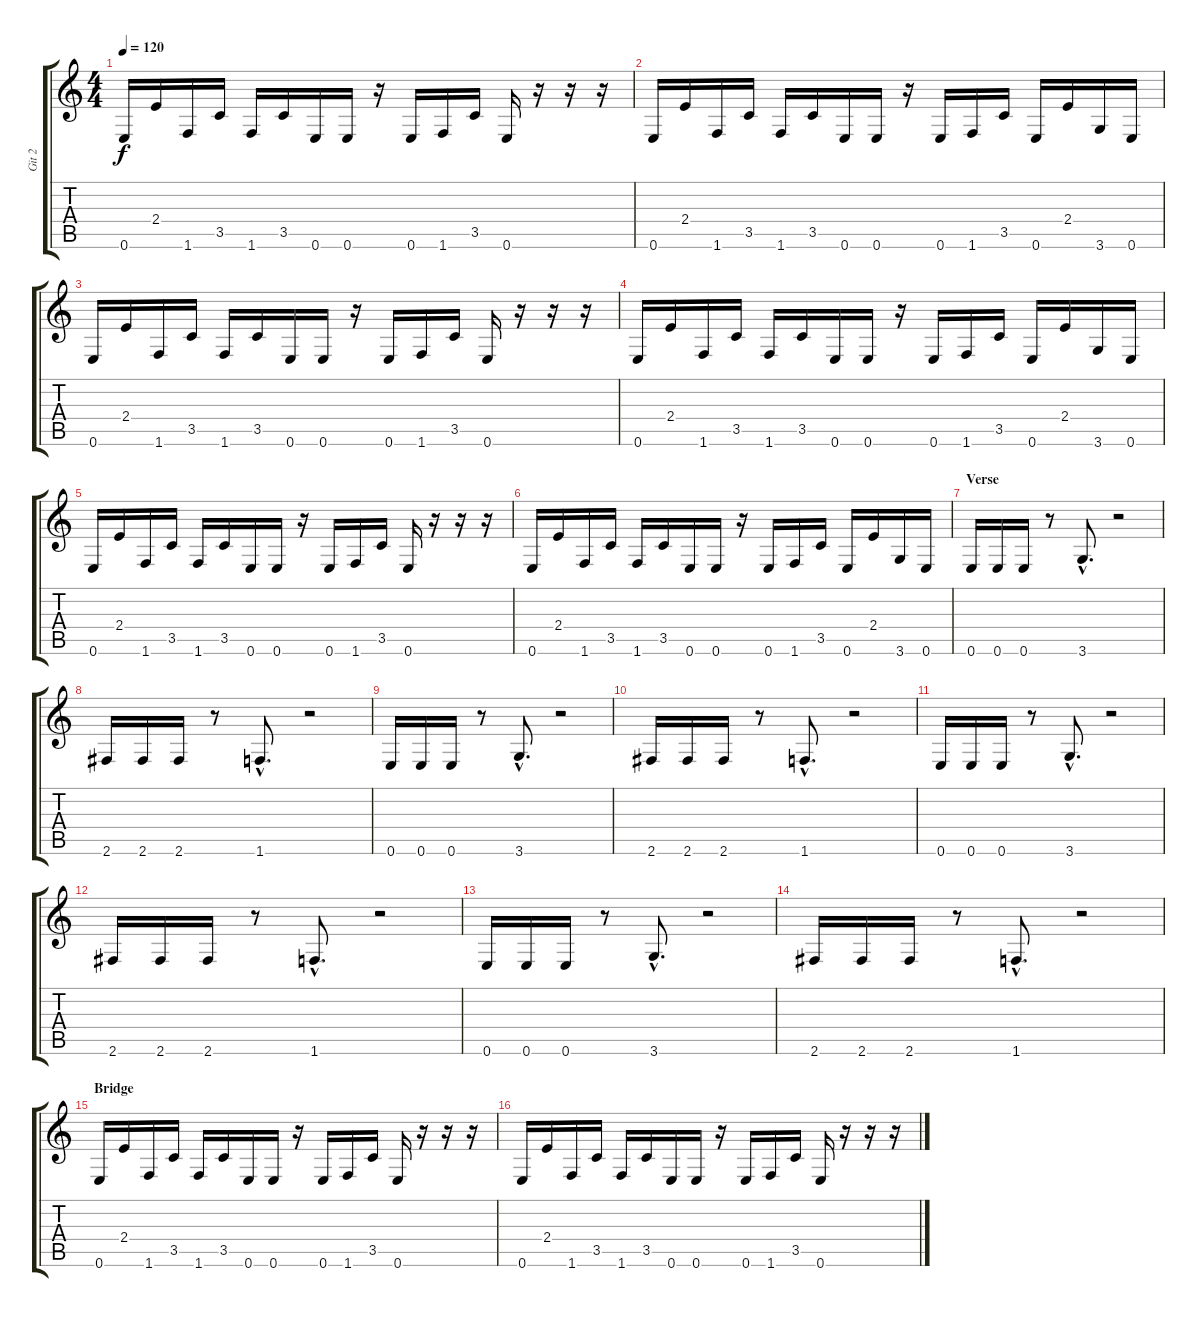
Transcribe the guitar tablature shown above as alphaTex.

\track ("Git 2" "Git 2") {instrument overdrivenguitar}
\staff {score tabs}
\tuning (E4 B3 G3 D3 A2 E2) {hide}
\ts (4 4)
\tempo 120
\clef g2
\ks c
0.6.16{dy f} 2.4.16 1.6.16 3.5.16 1.6.16 3.5.16 0.6.16 0.6.16 r.16 0.6.16 1.6.16 3.5.16 0.6.16 r.16 r.16 r.16 |
0.6.16 2.4.16 1.6.16 3.5.16 1.6.16 3.5.16 0.6.16 0.6.16 r.16 0.6.16 1.6.16 3.5.16 0.6.16 2.4.16 3.6.16 0.6.16 |
0.6.16 2.4.16 1.6.16 3.5.16 1.6.16 3.5.16 0.6.16 0.6.16 r.16 0.6.16 1.6.16 3.5.16 0.6.16 r.16 r.16 r.16 |
0.6.16 2.4.16 1.6.16 3.5.16 1.6.16 3.5.16 0.6.16 0.6.16 r.16 0.6.16 1.6.16 3.5.16 0.6.16 2.4.16 3.6.16 0.6.16 |
0.6.16 2.4.16 1.6.16 3.5.16 1.6.16 3.5.16 0.6.16 0.6.16 r.16 0.6.16 1.6.16 3.5.16 0.6.16 r.16 r.16 r.16 |
0.6.16 2.4.16 1.6.16 3.5.16 1.6.16 3.5.16 0.6.16 0.6.16 r.16 0.6.16 1.6.16 3.5.16 0.6.16 2.4.16 3.6.16 0.6.16 |
\section ("" "Verse")
0.6.16 0.6.16 0.6.16 r.8 3.6{hac}.8{d} r.2 |
2.6.16 2.6.16 2.6.16 r.8 1.6{hac}.8{d} r.2 |
0.6.16 0.6.16 0.6.16 r.8 3.6{hac}.8{d} r.2 |
2.6.16 2.6.16 2.6.16 r.8 1.6{hac}.8{d} r.2 |
0.6.16 0.6.16 0.6.16 r.8 3.6{hac}.8{d} r.2 |
2.6.16 2.6.16 2.6.16 r.8 1.6{hac}.8{d} r.2 |
0.6.16 0.6.16 0.6.16 r.8 3.6{hac}.8{d} r.2 |
2.6.16 2.6.16 2.6.16 r.8 1.6{hac}.8{d} r.2 |
\section ("" "Bridge")
0.6.16 2.4.16 1.6.16 3.5.16 1.6.16 3.5.16 0.6.16 0.6.16 r.16 0.6.16 1.6.16 3.5.16 0.6.16 r.16 r.16 r.16 |
0.6.16 2.4.16 1.6.16 3.5.16 1.6.16 3.5.16 0.6.16 0.6.16 r.16 0.6.16 1.6.16 3.5.16 0.6.16 r.16 r.16 r.16
